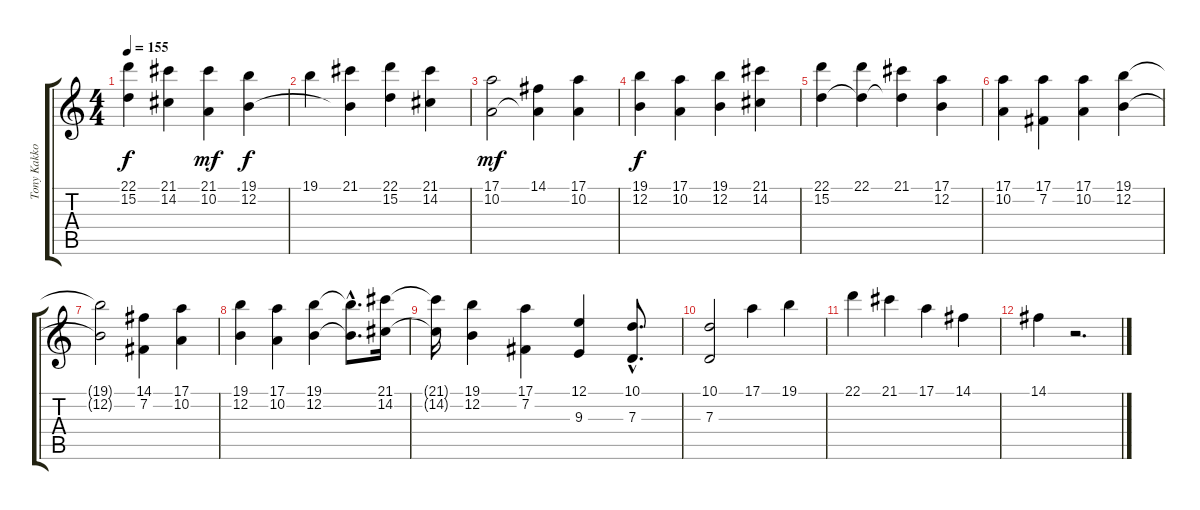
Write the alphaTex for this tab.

\track ("Tony Kakko" "Tony Kakko") {instrument pad7halo}
\staff {score tabs}
\tuning (E4 B3 G3 D3 A2 E2) {hide}
\ts (4 4)
\tempo 155
\clef g2
\ks c
(22.1 15.2).4{dy f} (21.1 14.2).4 (21.1 10.2).4{dy mf} (19.1 12.2).4{dy f} |
19.1.4 (21.1 12.2{t}).4 (22.1 15.2).4 (21.1 14.2).4 |
(17.1 10.2).2{dy mf} (14.1 10.2{t}).4 (17.1 10.2).4 |
(19.1 12.2).4{dy f volume 14} (17.1 10.2).4 (19.1 12.2).4 (21.1 14.2).4 |
(22.1 15.2).4 (22.1 15.2{t}).4 (21.1 15.2{t}).4 (17.1 12.2).4 |
(17.1 10.2).4 (17.1 7.2).4 (17.1 10.2).4 (19.1 12.2).4 |
(19.1{t} 12.2{t}).2 (14.1 7.2).4 (17.1 10.2).4 |
(19.1 12.2).4 (17.1 10.2).4 (19.1 12.2).4 (19.1{hac t} 12.2{hac t}).8{d} (21.1 14.2).16 |
(21.1{t} 14.2{t}).16 (19.1 12.2).4 (17.1 7.2).4 (12.1 9.3).4 (10.1{hac} 7.3{hac}).8{d} |
(10.1 7.3).2 17.1.4 19.1.4 |
22.1.4 21.1.4 17.1.4 14.1.4 |
14.1.4 r.2{d}
